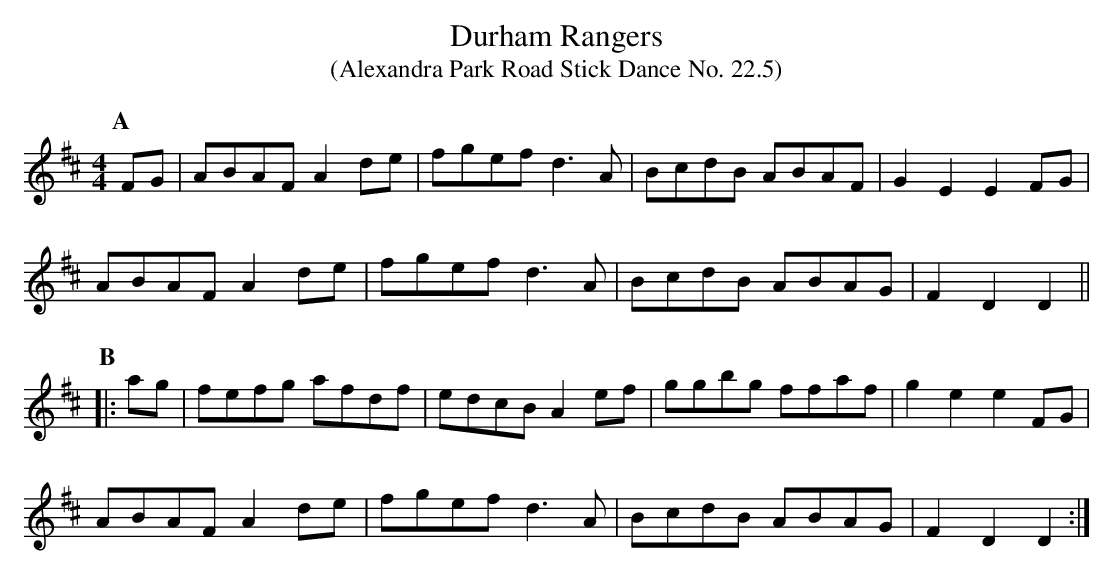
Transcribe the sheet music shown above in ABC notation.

X:1
T:Durham Rangers
T:(Alexandra Park Road Stick Dance No. 22.5)
M:4/4
L:1/8
K:D
P:A
FG | ABAF A2 de | fgef d3 A | BcdB ABAF | G2 E2 E2 FG |
ABAF A2 de | fgef d3 A | BcdB ABAG | F2 D2 D2 ||
P:B
|: ag | fefg afdf | edcB A2 ef | ggbg ffaf | g2 e2 e2 FG |
ABAF A2 de | fgef d3 A | BcdB ABAG | F2 D2 D2 :|
